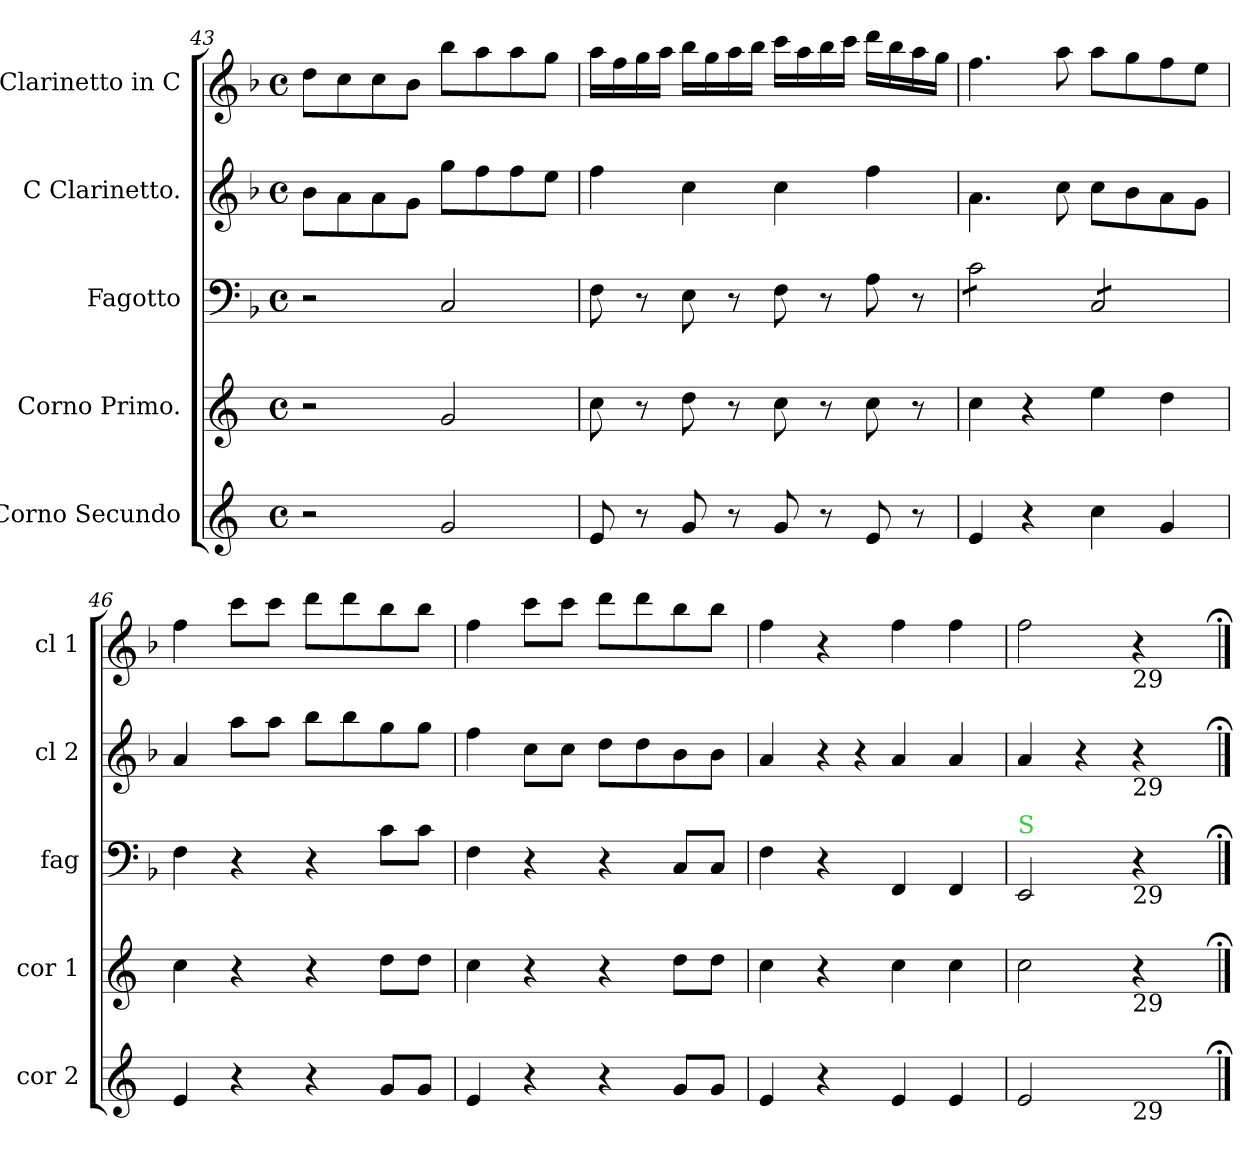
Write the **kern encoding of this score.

**kern	**kern	**kern	**kern	**kern
*part5	*part4	*part3	*part2	*part1
*staff5	*staff4	*staff3	*staff2	*staff1
*I"Corno Secundo	*I"Corno Primo.	*I"Fagotto	*I"C Clarinetto.	*I"Clarinetto in C
*I'cor 2	*I'cor 1	*I'fag	*I'cl 2	*I'cl 1
*clefG2	*clefG2	*clefF4	*clefG2	*clefG2
*ITrd4c7	*ITrd4c7	*	*	*
*k[b-]	*k[b-]	*k[b-]	*k[b-]	*k[b-]
*M4/4	*M4/4	*M4/4	*M4/4	*M4/4
*met(c)	*met(c)	*met(c)	*met(c)	*met(c)
=43	=43	=43	=43	=43
2r	2r	2r	8b-\L	8dd\L
.	.	.	8a\	8cc\
.	.	.	8a\	8cc\
.	.	.	8g\J	8b-\J
2c/	2c/	2C/	8gg\L	8bb-\L
.	.	.	8ff\	8aa\
.	.	.	8ff\	8aa\
.	.	.	8ee\J	8gg\J
=44	=44	=44	=44	=44
8A/	8f\	8F\	4ff\	16aa\LL
.	.	.	.	16ff\
8r	8r	8r	.	16gg\
.	.	.	.	16aa\JJ
8c/	8g\	8E\	4cc\	16bb-\LL
.	.	.	.	16gg\
8r	8r	8r	.	16aa\
.	.	.	.	16bb-\JJ
8c/	8f\	8F\	4cc\	16ccc\LL
.	.	.	.	16aa\
8r	8r	8r	.	16bb-\
.	.	.	.	16ccc\JJ
8A/	8f\	8A\	4ff\	16ddd\LL
.	.	.	.	16bb-\
8r	8r	8r	.	16aa\
.	.	.	.	16gg\JJ
=45	=45	=45	=45	=45
*	*	*tremolo	*	*
4A/	4f\	8c\L	4.a\	4.ff\
.	.	8c\	.	.
4r	4r	8c\	.	.
.	.	8c\J	8cc\	8aa\
4f\	4a\	8C/L	8cc\L	8aa\L
.	.	8C/	8b-\	8gg\
4c/	4g\	8C/	8a\	8ff\
.	.	8C/J	8g\J	8ee\J
*	*	*Xtremolo	*	*
=46	=46	=46	=46	=46
4A/	4f\	4F\	4a/	4ff\
4r	4r	4r	8aa\L	8ccc\L
.	.	.	8aa\J	8ccc\J
4r	4r	4r	8bb-\L	8ddd\L
.	.	.	8bb-\	8ddd\
8c/L	8g\L	8c\L	8gg\	8bb-\
8c/J	8g\J	8c\J	8gg\J	8bb-\J
=47	=47	=47	=47	=47
4A/	4f\	4F\	4ff\	4ff\
4r	4r	4r	8cc\L	8ccc\L
.	.	.	8cc\J	8ccc\J
4r	4r	4r	8dd\L	8ddd\L
.	.	.	8dd\	8ddd\
8c/L	8g\L	8C/L	8b-\	8bb-\
8c/J	8g\J	8C/J	8b-\J	8bb-\J
=48	=48	=48	=48	=48
4A/	4f\	4F\	4a/	4ff\
!	!	!	!LO:N:vis=4	!
4r	4r	4r	8r	4r
!	!	!	!LO:N:vis=4	!
.	.	.	8r	.
4A/	4f\	4FF/	4a/	4ff\
4A/	4f\	4FF/	4a/	4ff\
=49	=49	=49	=49	=49
!	!	!LO:TX:a:color=limegreen:t=S	!	!
2A/	2f\	2EE/	4a/	2ff\
.	.	.	4r	.
!	!	!	!	!LO:TX:b:t=29
!	!	!	!LO:TX:b:t=29	!
!	!	!LO:TX:b:t=29	!	!
!	!LO:TX:b:t=29	!	!	!
!LO:TX:b:t=29	!	!	!	!
4ryy	4r	4r	4r	4r
==;	==;	==;	==;	==;
*-	*-	*-	*-	*-
